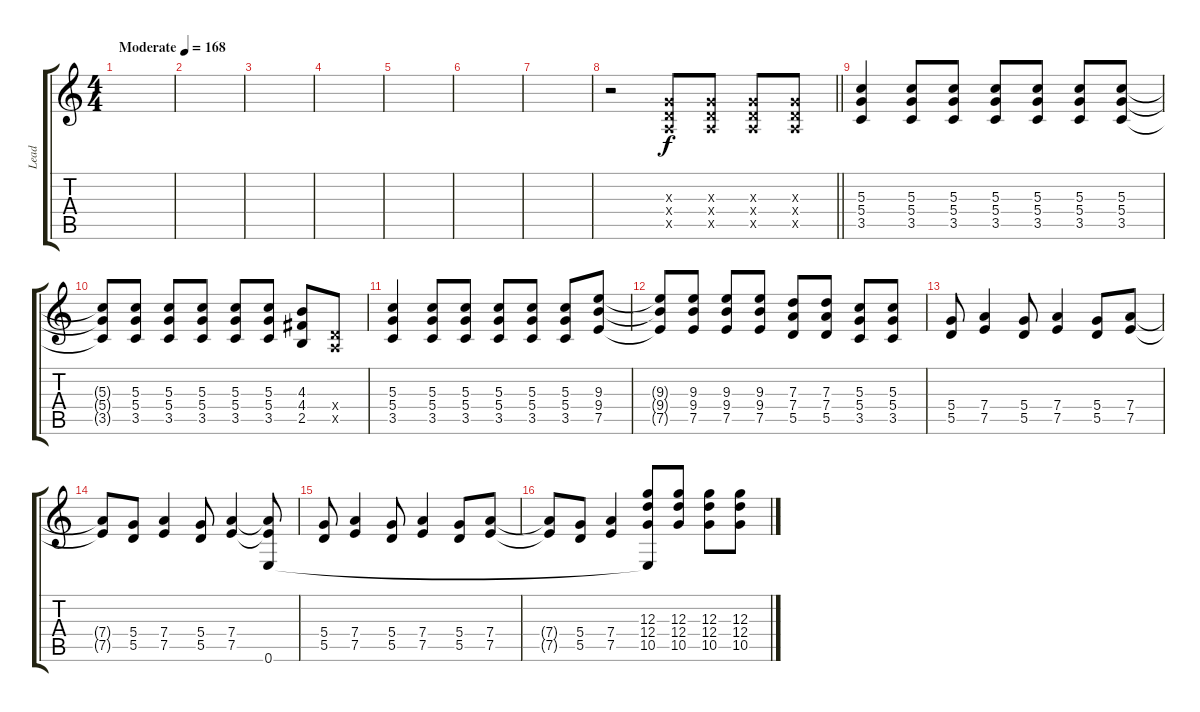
\track ("Lead" "Lead") {instrument overdrivenguitar}
\staff {score tabs}
\tuning (E4 B3 G3 D3 A2 E2) {hide}
\ts (4 4)
\tempo (168 "Moderate")
\clef g2
\ks c
|
|
|
|
|
|
|
\barLineRight lightlight
r.2 (0.3{x} 0.4{x} 0.5{x}).8 (0.3{x} 0.4{x} 0.5{x}).8 (0.3{x} 0.4{x} 0.5{x}).8 (0.3{x} 0.4{x} 0.5{x}).8 |
\section ("" " ")
(5.3 5.4 3.5).4 (5.3 5.4 3.5).8 (5.3 5.4 3.5).8 (5.3 5.4 3.5).8 (5.3 5.4 3.5).8 (5.3 5.4 3.5).8 (5.3 5.4 3.5).8 |
(5.3{t} 5.4{t} 3.5{t}).8 (5.3 5.4 3.5).8 (5.3 5.4 3.5).8 (5.3 5.4 3.5).8 (5.3 5.4 3.5).8 (5.3 5.4 3.5).8 (4.3 4.4 2.5).8 (0.4{x} 0.5{x}).8 |
(5.3 5.4 3.5).4 (5.3 5.4 3.5).8 (5.3 5.4 3.5).8 (5.3 5.4 3.5).8 (5.3 5.4 3.5).8 (5.3 5.4 3.5).8 (9.3 9.4 7.5).8 |
(9.3{t} 9.4{t} 7.5{t}).8 (9.3 9.4 7.5).8 (9.3 9.4 7.5).8 (9.3 9.4 7.5).8 (7.3 7.4 5.5).8 (7.3 7.4 5.5).8 (5.3 5.4 3.5).8 (5.3 5.4 3.5).8 |
(5.4 5.5).8 (7.4 7.5).4 (5.4 5.5).8 (7.4 7.5).4 (5.4 5.5).8 (7.4 7.5).8 |
(7.4{t} 7.5{t}).8 (5.4 5.5).8 (7.4 7.5).4 (5.4 5.5).8 (7.4 7.5).4 (7.4{t} 7.5{t} 0.6).8 |
(5.4 5.5).8 (7.4 7.5).4 (5.4 5.5).8 (7.4 7.5).4 (5.4 5.5).8 (7.4 7.5).8 |
(7.4{t} 7.5{t}).8 (5.4 5.5).8 (7.4 7.5).4 (12.3 12.4 10.5 0.6{t}).8 (12.3 12.4 10.5).8 (12.3 12.4 10.5).8 (12.3 12.4 10.5).8
